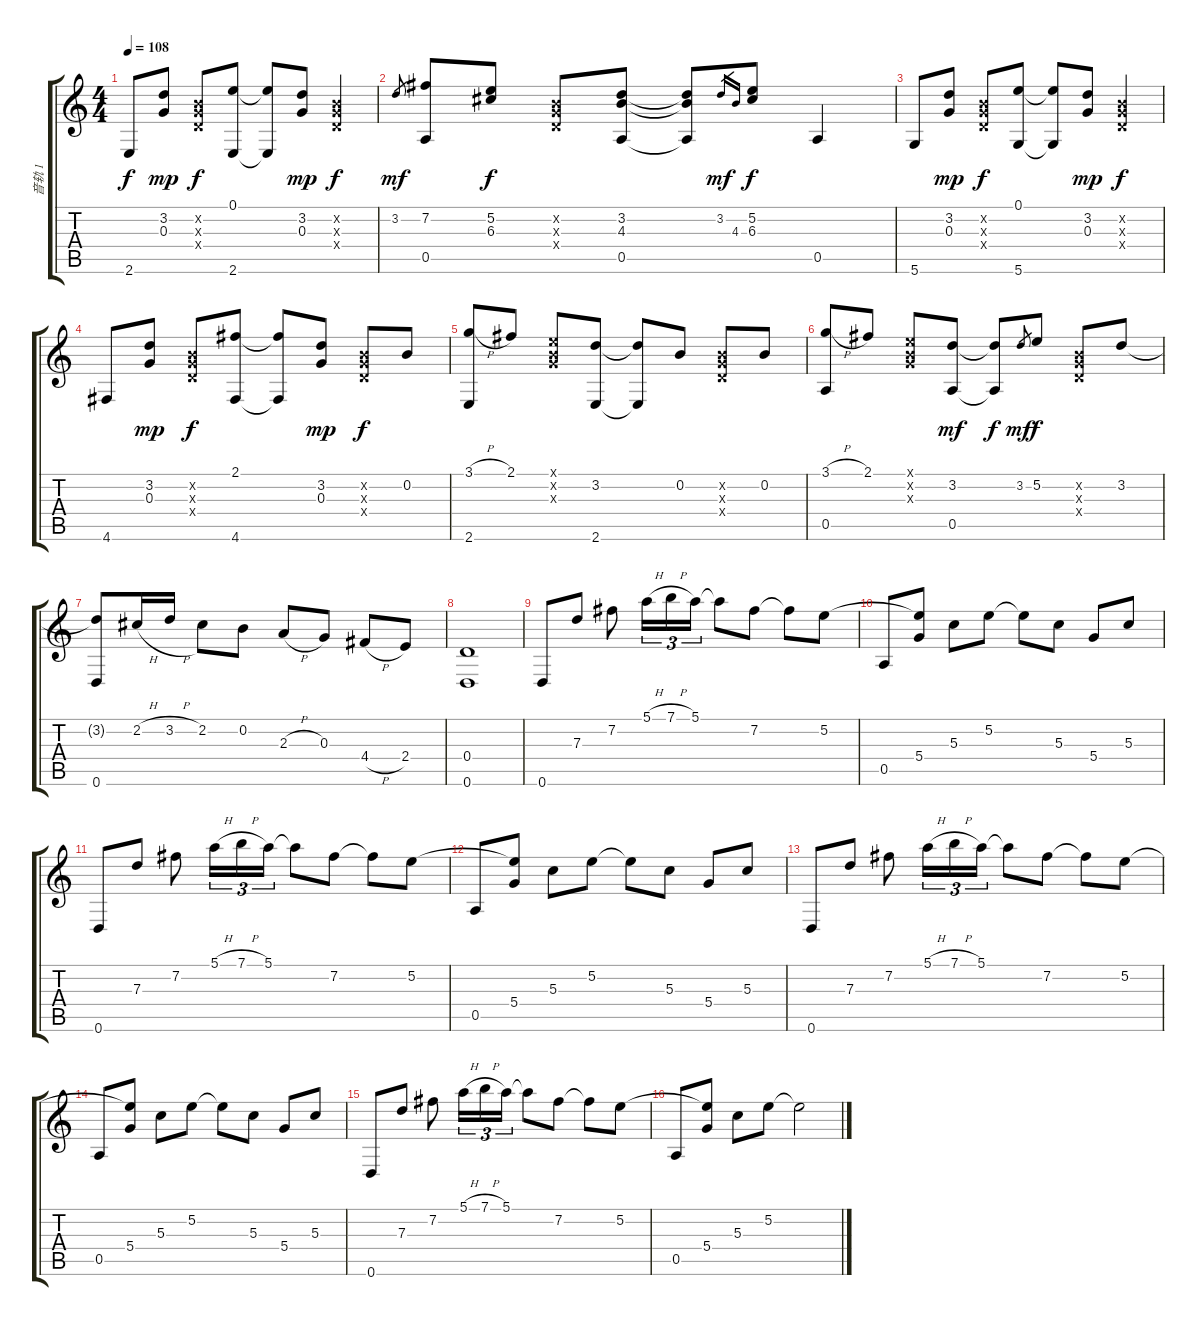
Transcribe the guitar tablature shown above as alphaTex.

\track ("音轨 1" "音轨 1") {instrument acousticguitarnylon}
\staff {score tabs}
\tuning (E4 B3 G3 D3 A2 D2) {hide}
\ts (4 4)
\tempo 108
\clef g2
\ks c
2.6.8{dy f} (3.2 0.3).8{dy mp} (0.2{x} 0.3{x} 0.4{x}).8{dy f} (0.1 2.6).8 (0.1{t} 2.6{t}).8 (3.2 0.3).8{dy mp} (0.2{x} 0.3{x} 0.4{x}).4{dy f} |
3.2.8{gr dy mf} (7.2 0.5).8 (5.2 6.3).8{dy f} (0.2{x} 0.3{x} 0.4{x}).8 (3.2 4.3 0.5).8 (3.2{t} 4.3{t} 0.5{t}).8 3.2.16{gr dy mf} 4.3.16{gr} (5.2 6.3).8{dy f} 0.5.4 |
5.6.8 (3.2 0.3).8{dy mp} (0.2{x} 0.3{x} 0.4{x}).8{dy f} (0.1 5.6).8 (0.1{t} 5.6{t}).8 (3.2 0.3).8{dy mp} (0.2{x} 0.3{x} 0.4{x}).4{dy f} |
4.6.8 (3.2 0.3).8{dy mp} (0.2{x} 0.3{x} 0.4{x}).8{dy f} (2.1 4.6).8 (2.1{t} 4.6{t}).8 (3.2 0.3).8{dy mp} (0.2{x} 0.3{x} 0.4{x}).8{dy f} 0.2.8 |
(3.1{h} 2.6).8 2.1.8 (0.1{x} 0.2{x} 0.3{x}).8 (3.2 2.6).8 (3.2{t} 2.6{t}).8 0.2.8 (0.2{x} 0.3{x} 0.4{x}).8 0.2.8 |
(3.1{h} 0.5).8 2.1.8 (0.1{x} 0.2{x} 0.3{x}).8 (3.2 0.5).8{dy mf} (3.2{t} 0.5{t}).8{dy f} 3.2.8{gr dy mf} 5.2.8{dy f} (0.2{x} 0.3{x} 0.4{x}).8 3.2.8 |
(3.2{t} 0.6).8 2.2{h}.16 3.2{h}.16 2.2.8 0.2.8 2.3{h}.8 0.3.8 4.4{h}.8 2.4.8 |
(0.4 0.6).1 |
0.6.8 7.3.8 7.2.8 5.1{h}.16{tu (3 2)} 7.1{h}.16{tu (3 2)} 5.1.16{tu (3 2)} 5.1{t}.8 7.2.8 7.2{t}.8 5.2.8 |
0.5.8 (5.2{t} 5.4).8 5.3.8 5.2.8 5.2{t}.8 5.3.8 5.4.8 5.3.8 |
0.6.8 7.3.8 7.2.8 5.1{h}.16{tu (3 2)} 7.1{h}.16{tu (3 2)} 5.1.16{tu (3 2)} 5.1{t}.8 7.2.8 7.2{t}.8 5.2.8 |
0.5.8 (5.2{t} 5.4).8 5.3.8 5.2.8 5.2{t}.8 5.3.8 5.4.8 5.3.8 |
0.6.8 7.3.8 7.2.8 5.1{h}.16{tu (3 2)} 7.1{h}.16{tu (3 2)} 5.1.16{tu (3 2)} 5.1{t}.8 7.2.8 7.2{t}.8 5.2.8 |
0.5.8 (5.2{t} 5.4).8 5.3.8 5.2.8 5.2{t}.8 5.3.8 5.4.8 5.3.8 |
0.6.8 7.3.8 7.2.8 5.1{h}.16{tu (3 2)} 7.1{h}.16{tu (3 2)} 5.1.16{tu (3 2)} 5.1{t}.8 7.2.8 7.2{t}.8 5.2.8 |
0.5.8 (5.2{t} 5.4).8 5.3.8 5.2.8 5.2{t}.2
